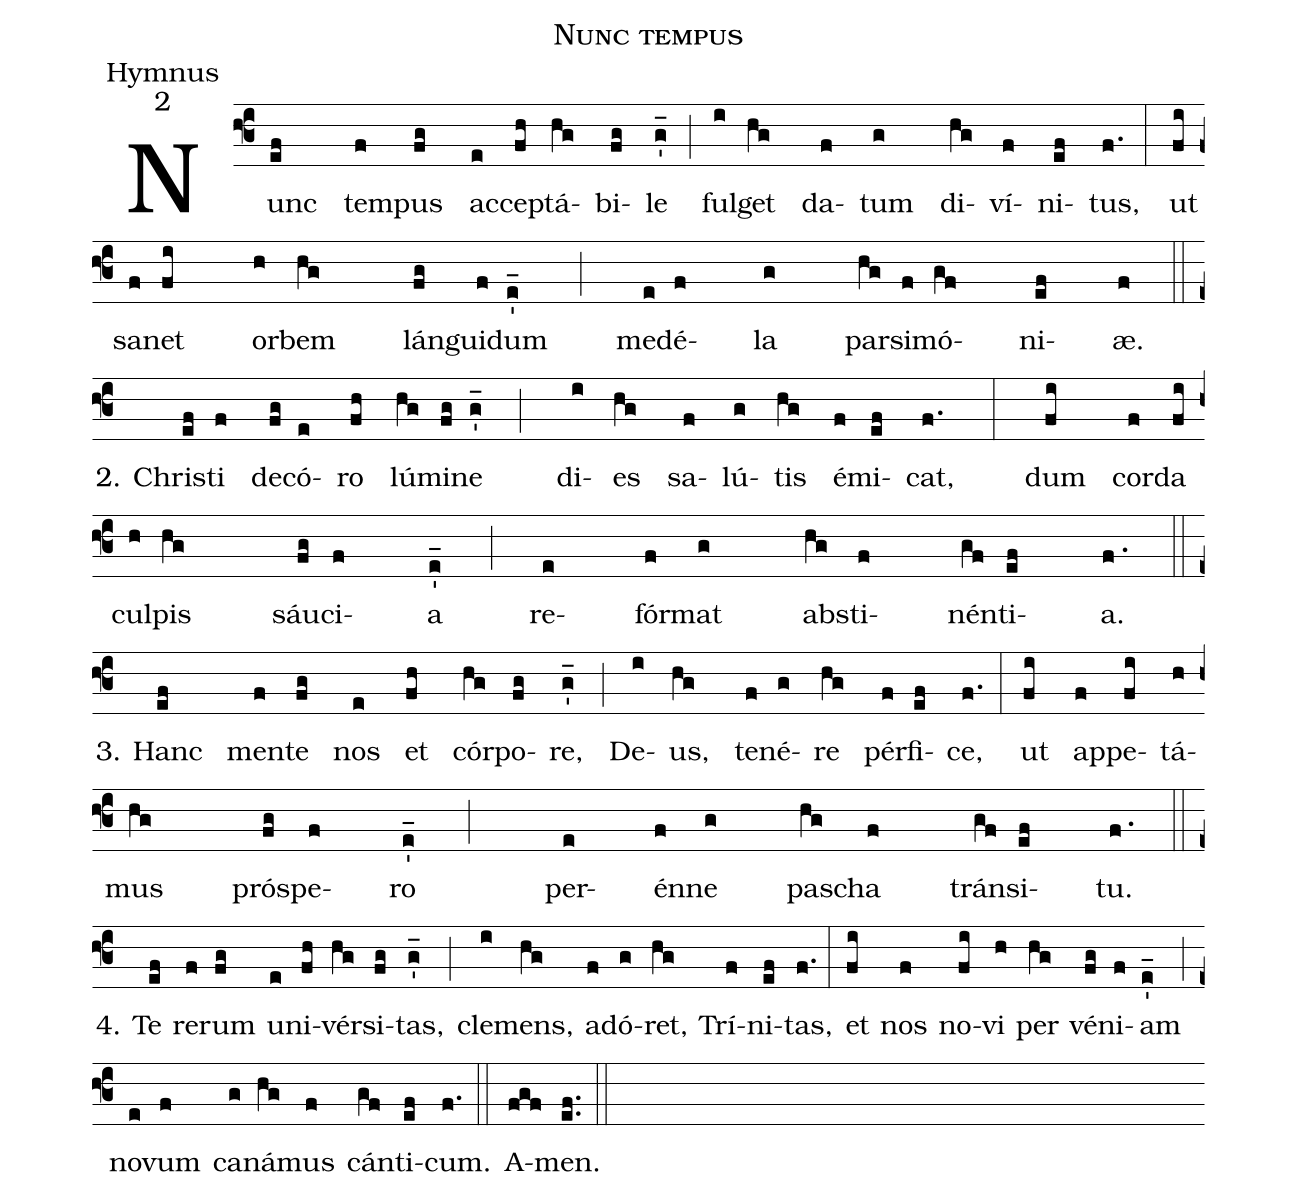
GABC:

name:Nunc tempus;
office-part:Hymnus;
mode:2;
%%
(f3) Nunc(ef) tem(f)pus(fg) ac(e)ce(fh)ptá(hg)bi(fg)le(g_') (;)
ful(i)get(hg) da(f)tum(g) di(hg)ví(f)ni(ef)tus,(f.) (:)
ut(fi) sa(f)net(fi) or(h)bem(hg) lán(fg)gui(f)dum(e_') (;)
me(e)dé(f)la(g) par(hg)si(f)mó(gf)ni(ef)æ.(f) (::)(z)



2. Chris(ef)ti(f) de(fg)có(e)ro(fh) lú(hg)mi(fg)ne(g_') ( ;)
di(i)es(hg) sa(f)lú(g)tis(hg) é(f)mi(ef)cat,(f.) ( :)
dum(fi) cor(f)da(fi) cul(h)pis(hg) sáu(fg)ci(f)a(e_') (;)
re(e)fór(f)mat(g) abs(hg)ti(f)nén(gf)ti(ef)a.(f.) (::)(z)

3. Hanc(ef) men(f)te(fg) nos(e) et(fh) cór(hg)po(fg)re,(g_') (;)
De(i)us,(hg) te(f)né(g)re(hg) pér(f)fi(ef)ce,(f.) (:)
ut(fi) ap(f)pe(fi)tá(h)mus(hg) pró(fg)spe(f)ro(e_') ( ;)
per(e)én(f)ne(g) pas(hg)cha(f) tráns(gf)i(ef)tu.(f.) (::)(z)

4. Te(ef) re(f)rum(fg) u(e)ni(fh)vér(hg)si(fg)tas,(g_') (;)
cle(i)mens,(hg) ad(f)ó(g)ret,(hg) Trí(f)ni(ef)tas,(f.) (:)
et(fi) nos(f) no(fi)vi(h) per(hg) vé(fg)ni(f)am(e_') (;)
no(e)vum(f) ca(g)ná(hg)mus(f) cán(gf)ti(ef)cum.(f.) (::) A(fgf)men. (ef..) (::)
